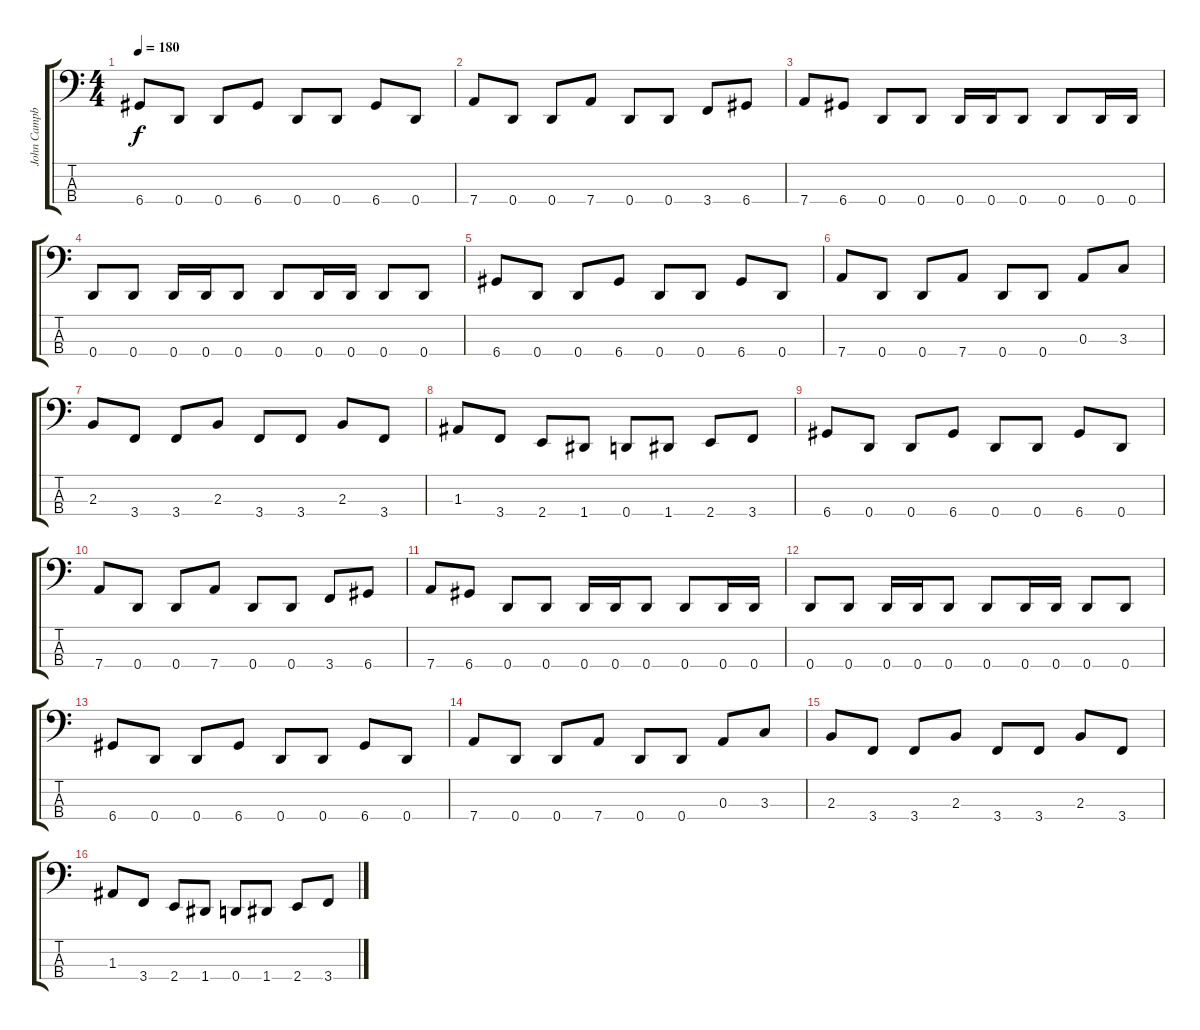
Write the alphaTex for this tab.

\track ("John Campbell - Bass" "John Campb") {instrument electricbasspick}
\staff {score tabs}
\tuning (G2 D2 A1 D1) {hide}
\ts (4 4)
\tempo 180
\clef f4
\ks c
6.4.8{dy f} 0.4.8 0.4.8 6.4.8 0.4.8 0.4.8 6.4.8 0.4.8 |
7.4.8 0.4.8 0.4.8 7.4.8 0.4.8 0.4.8 3.4.8 6.4.8 |
7.4.8 6.4.8 0.4.8 0.4.8 0.4.16 0.4.16 0.4.8 0.4.8 0.4.16 0.4.16 |
0.4.8 0.4.8 0.4.16 0.4.16 0.4.8 0.4.8 0.4.16 0.4.16 0.4.8 0.4.8 |
6.4.8 0.4.8 0.4.8 6.4.8 0.4.8 0.4.8 6.4.8 0.4.8 |
7.4.8 0.4.8 0.4.8 7.4.8 0.4.8 0.4.8 0.3.8 3.3.8 |
2.3.8 3.4.8 3.4.8 2.3.8 3.4.8 3.4.8 2.3.8 3.4.8 |
1.3.8 3.4.8 2.4.8 1.4.8 0.4.8 1.4.8 2.4.8 3.4.8 |
6.4.8 0.4.8 0.4.8 6.4.8 0.4.8 0.4.8 6.4.8 0.4.8 |
7.4.8 0.4.8 0.4.8 7.4.8 0.4.8 0.4.8 3.4.8 6.4.8 |
7.4.8 6.4.8 0.4.8 0.4.8 0.4.16 0.4.16 0.4.8 0.4.8 0.4.16 0.4.16 |
0.4.8 0.4.8 0.4.16 0.4.16 0.4.8 0.4.8 0.4.16 0.4.16 0.4.8 0.4.8 |
6.4.8 0.4.8 0.4.8 6.4.8 0.4.8 0.4.8 6.4.8 0.4.8 |
7.4.8 0.4.8 0.4.8 7.4.8 0.4.8 0.4.8 0.3.8 3.3.8 |
2.3.8 3.4.8 3.4.8 2.3.8 3.4.8 3.4.8 2.3.8 3.4.8 |
1.3.8 3.4.8 2.4.8 1.4.8 0.4.8 1.4.8 2.4.8 3.4.8
